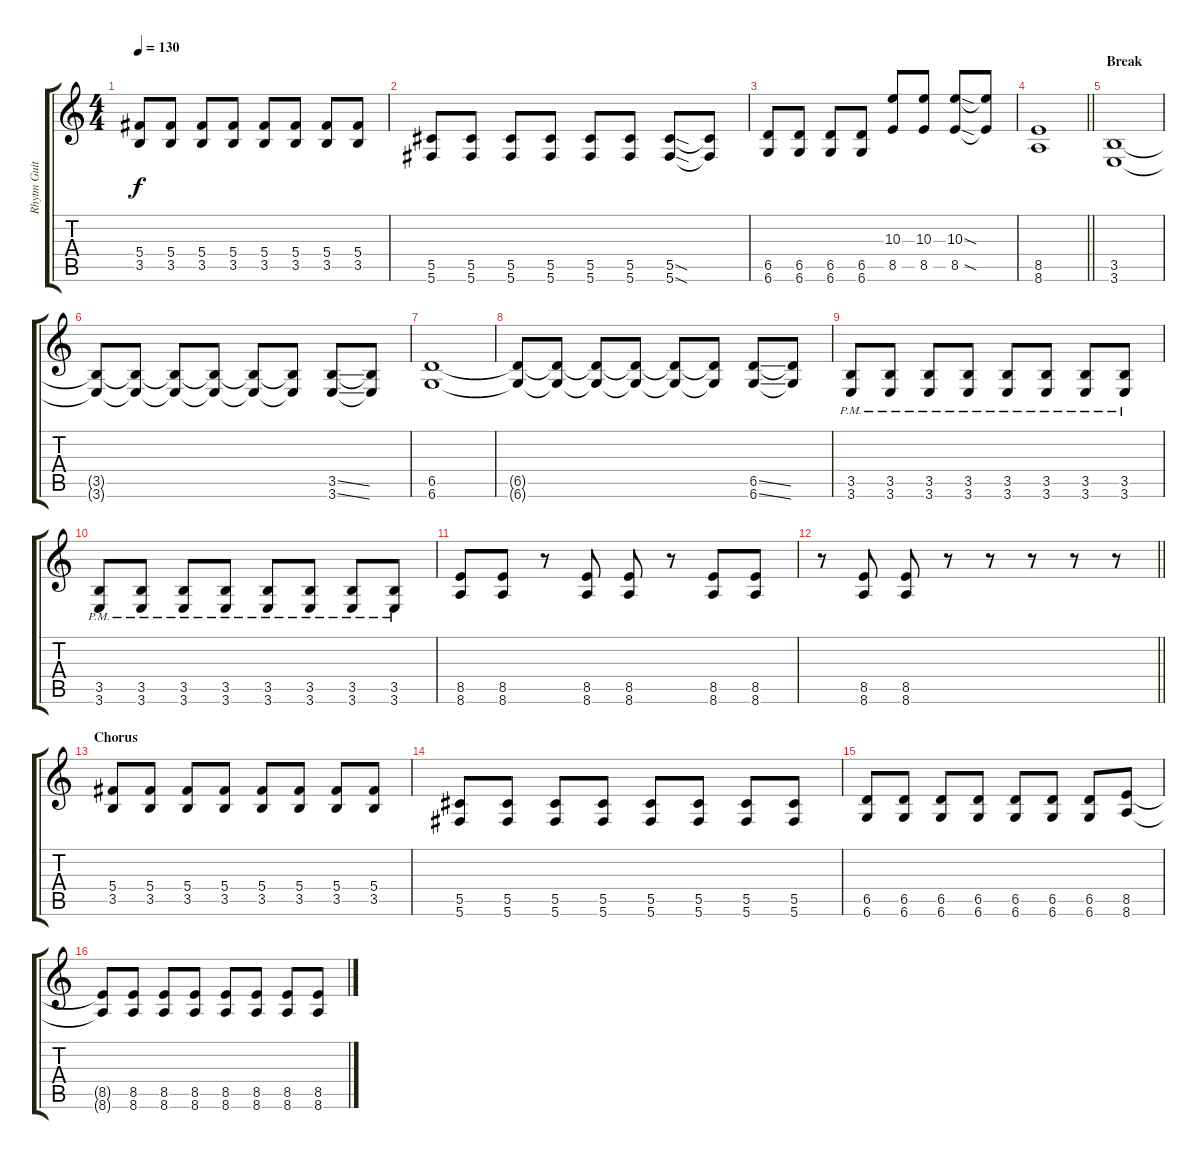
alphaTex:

\track ("Rhytm Guitar [L]" "Rhytm Guit") {instrument distortionguitar}
\staff {score tabs}
\tuning (Eb4 Bb3 Gb3 Db3 Ab2 Db2) {hide}
\ts (4 4)
\tempo 130
\clef g2
\ks c
(5.4 3.5).8{dy f} (5.4 3.5).8 (5.4 3.5).8 (5.4 3.5).8 (5.4 3.5).8 (5.4 3.5).8 (5.4 3.5).8 (5.4 3.5).8 |
(5.5 5.6).8 (5.5 5.6).8 (5.5 5.6).8 (5.5 5.6).8 (5.5 5.6).8 (5.5 5.6).8 (5.5{sod} 5.6{sod}).8 (5.5{t} 5.6{t}).8 |
(6.5 6.6).8 (6.5 6.6).8 (6.5 6.6).8 (6.5 6.6).8 (10.3 8.5).8 (10.3 8.5).8 (10.3{sod} 8.5{sod}).8 (10.3{t} 8.5{t}).8 |
\barLineRight lightlight
(8.5 8.6).1 |
\section ("" "Break")
(3.5 3.6).1 |
(3.5{t} 3.6{t}).8 (3.5{t} 3.6{t}).8 (3.5{t} 3.6{t}).8 (3.5{t} 3.6{t}).8 (3.5{t} 3.6{t}).8 (3.5{t} 3.6{t}).8 (3.5{ss} 3.6{ss}).8 (3.5{t} 3.6{t}).8 |
(6.5 6.6).1 |
(6.5{t} 6.6{t}).8 (6.5{t} 6.6{t}).8 (6.5{t} 6.6{t}).8 (6.5{t} 6.6{t}).8 (6.5{t} 6.6{t}).8 (6.5{t} 6.6{t}).8 (6.5{ss} 6.6{ss}).8 (6.5{t} 6.6{t}).8 |
(3.5{pm} 3.6{pm}).8 (3.5{pm} 3.6{pm}).8 (3.5{pm} 3.6{pm}).8 (3.5{pm} 3.6{pm}).8 (3.5{pm} 3.6{pm}).8 (3.5{pm} 3.6{pm}).8 (3.5{pm} 3.6{pm}).8 (3.5{pm} 3.6{pm}).8 |
(3.5{pm} 3.6{pm}).8 (3.5{pm} 3.6{pm}).8 (3.5{pm} 3.6{pm}).8 (3.5{pm} 3.6{pm}).8 (3.5{pm} 3.6{pm}).8 (3.5{pm} 3.6{pm}).8 (3.5{pm} 3.6{pm}).8 (3.5{pm} 3.6{pm}).8 |
(8.5 8.6).8 (8.5 8.6).8 r.8 (8.5 8.6).8 (8.5 8.6).8 r.8 (8.5 8.6).8 (8.5 8.6).8 |
\barLineRight lightlight
r.8 (8.5 8.6).8 (8.5 8.6).8 r.8 r.8 r.8 r.8 r.8 |
\section ("" "Chorus")
(5.4 3.5).8 (5.4 3.5).8 (5.4 3.5).8 (5.4 3.5).8 (5.4 3.5).8 (5.4 3.5).8 (5.4 3.5).8 (5.4 3.5).8 |
(5.5 5.6).8 (5.5 5.6).8 (5.5 5.6).8 (5.5 5.6).8 (5.5 5.6).8 (5.5 5.6).8 (5.5 5.6).8 (5.5 5.6).8 |
(6.5 6.6).8 (6.5 6.6).8 (6.5 6.6).8 (6.5 6.6).8 (6.5 6.6).8 (6.5 6.6).8 (6.5 6.6).8 (8.5 8.6).8 |
(8.5{t} 8.6{t}).8 (8.5 8.6).8 (8.5 8.6).8 (8.5 8.6).8 (8.5 8.6).8 (8.5 8.6).8 (8.5 8.6).8 (8.5 8.6).8
